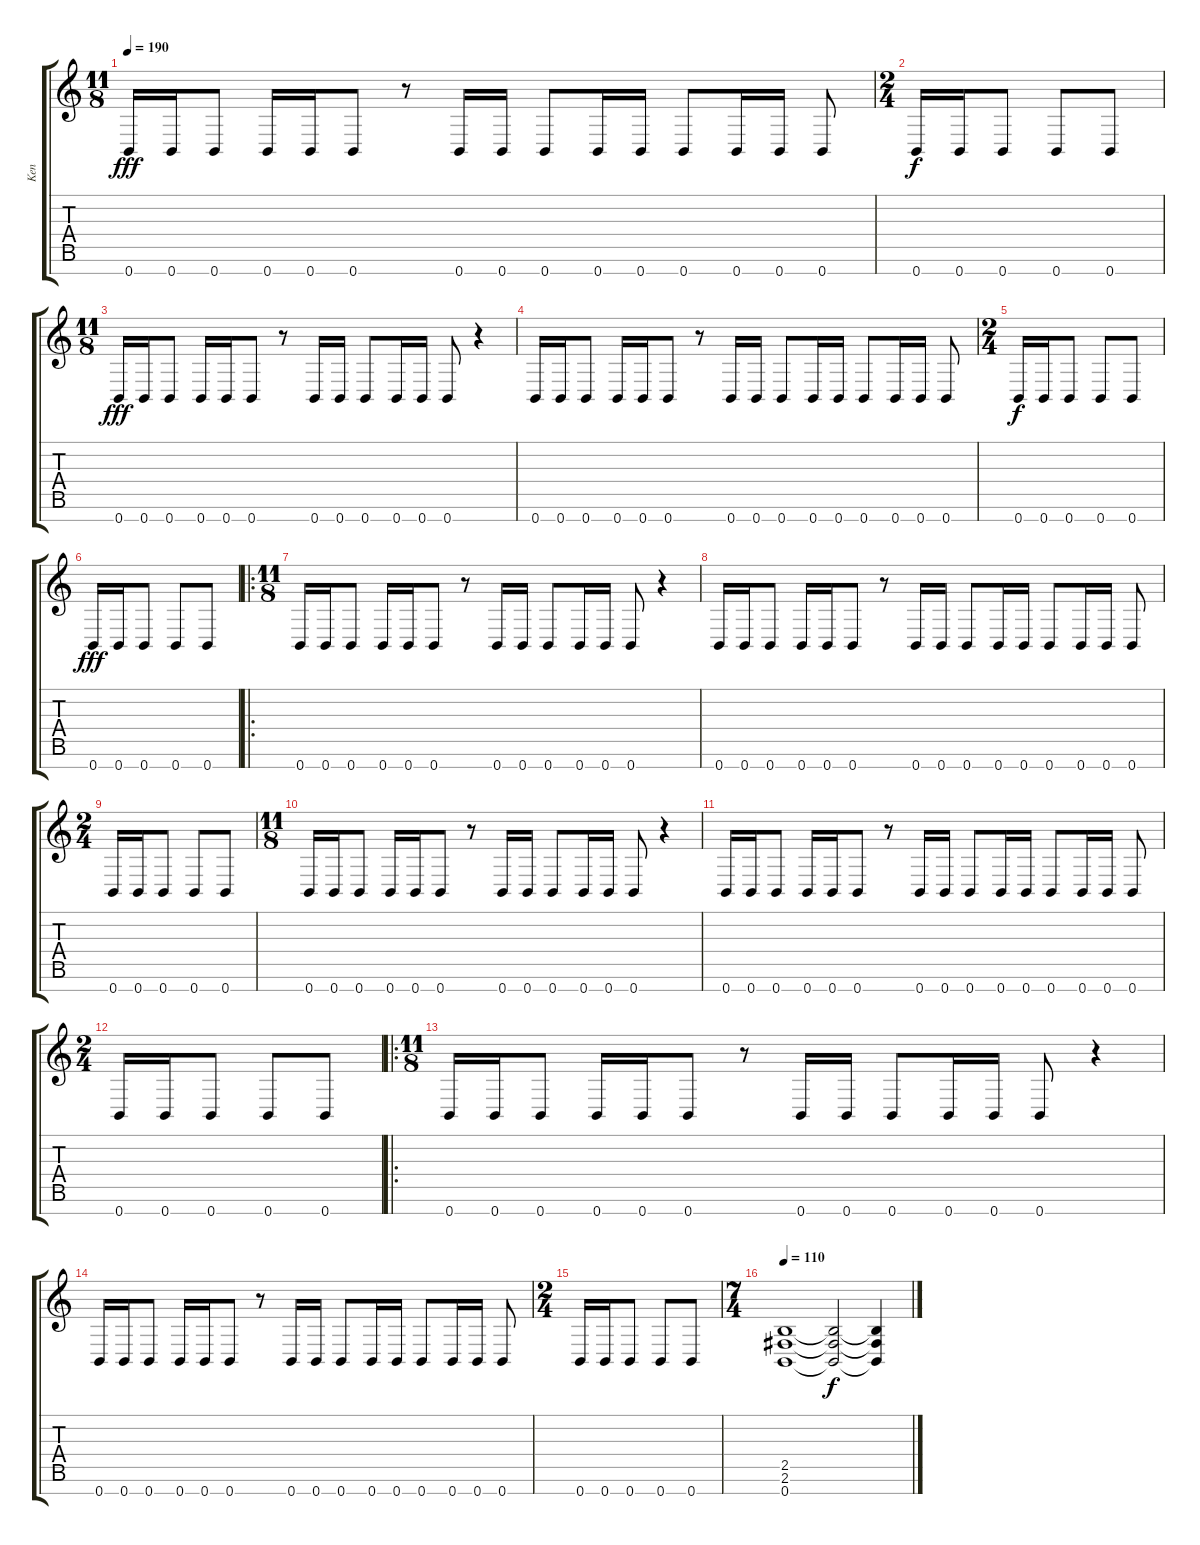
\track ("Ken" "Ken") {instrument distortionguitar}
\staff {score tabs}
\tuning (E4 B3 G3 D3 A2 E2 B1) {hide}
\ts (11 8)
\tempo 190
\clef g2
\ks c
0.7.16{dy fff} 0.7.16 0.7.8 0.7.16 0.7.16 0.7.8 r.8 0.7.16 0.7.16 0.7.8 0.7.16 0.7.16 0.7.8 0.7.16 0.7.16 0.7.8 |
\ts (2 4)
0.7.16{dy f} 0.7.16 0.7.8 0.7.8 0.7.8 |
\ts (11 8)
0.7.16{dy fff} 0.7.16 0.7.8 0.7.16 0.7.16 0.7.8 r.8 0.7.16 0.7.16 0.7.8 0.7.16 0.7.16 0.7.8 r.4 |
0.7.16 0.7.16 0.7.8 0.7.16 0.7.16 0.7.8 r.8 0.7.16 0.7.16 0.7.8 0.7.16 0.7.16 0.7.8 0.7.16 0.7.16 0.7.8 |
\ts (2 4)
0.7.16{dy f} 0.7.16 0.7.8 0.7.8 0.7.8 |
0.7.16{dy fff} 0.7.16 0.7.8 0.7.8 0.7.8 |
\ro
\ts (11 8)
0.7.16 0.7.16 0.7.8 0.7.16 0.7.16 0.7.8 r.8 0.7.16 0.7.16 0.7.8 0.7.16 0.7.16 0.7.8 r.4 |
0.7.16 0.7.16 0.7.8 0.7.16 0.7.16 0.7.8 r.8 0.7.16 0.7.16 0.7.8 0.7.16 0.7.16 0.7.8 0.7.16 0.7.16 0.7.8 |
\ts (2 4)
0.7.16 0.7.16 0.7.8 0.7.8 0.7.8 |
\ts (11 8)
0.7.16 0.7.16 0.7.8 0.7.16 0.7.16 0.7.8 r.8 0.7.16 0.7.16 0.7.8 0.7.16 0.7.16 0.7.8 r.4 |
0.7.16 0.7.16 0.7.8 0.7.16 0.7.16 0.7.8 r.8 0.7.16 0.7.16 0.7.8 0.7.16 0.7.16 0.7.8 0.7.16 0.7.16 0.7.8 |
\ts (2 4)
0.7.16 0.7.16 0.7.8 0.7.8 0.7.8 |
\ro
\ts (11 8)
0.7.16 0.7.16 0.7.8 0.7.16 0.7.16 0.7.8 r.8 0.7.16 0.7.16 0.7.8 0.7.16 0.7.16 0.7.8 r.4 |
0.7.16 0.7.16 0.7.8 0.7.16 0.7.16 0.7.8 r.8 0.7.16 0.7.16 0.7.8 0.7.16 0.7.16 0.7.8 0.7.16 0.7.16 0.7.8 |
\ts (2 4)
0.7.16 0.7.16 0.7.8 0.7.8 0.7.8 |
\ts (7 4)
\tempo 110
(2.5 2.6 0.7).1 (2.5{t} 2.6{t} 0.7{t}).2{dy f} (2.5{t} 2.6{t} 0.7{t}).4
